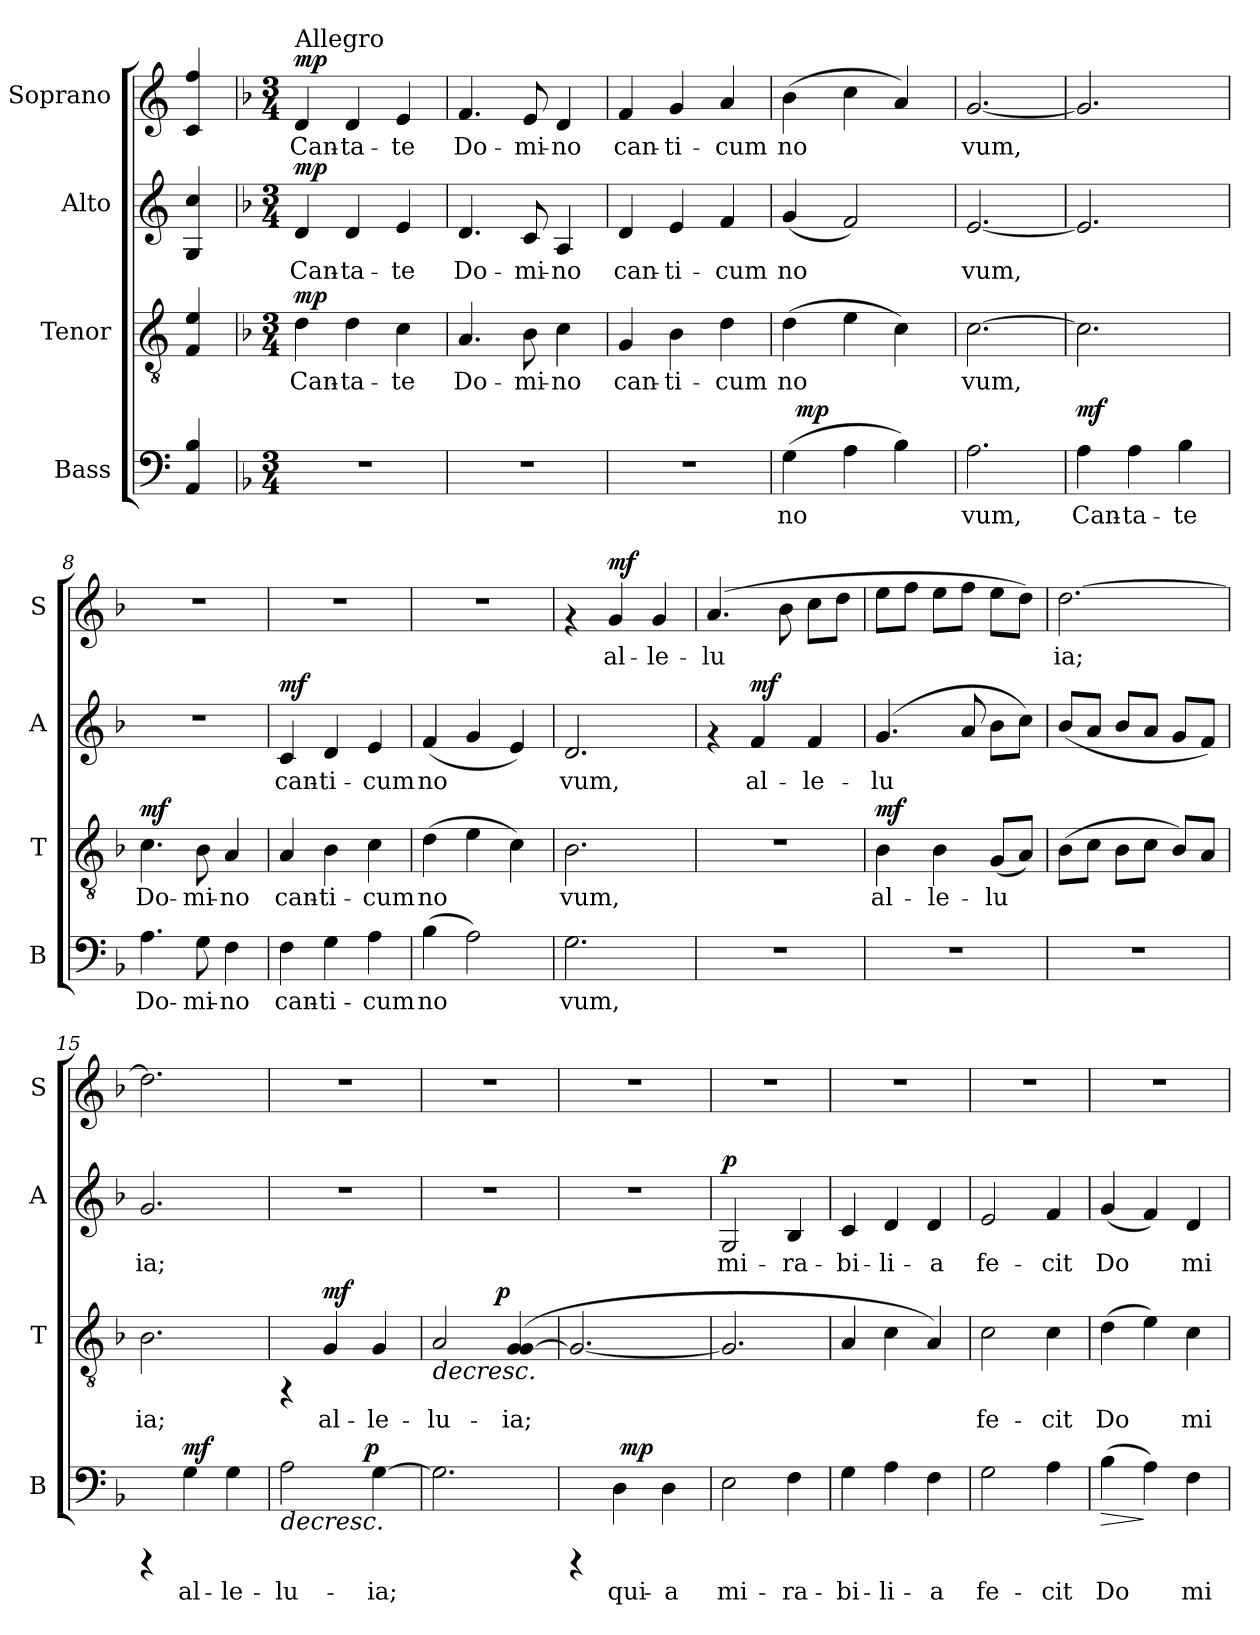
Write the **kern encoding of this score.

**kern	**text	**dynam	**kern	**text	**dynam	**kern	**text	**dynam	**kern	**text	**dynam
*part4	*part4	*part4	*part3	*part3	*part3	*part2	*part2	*part2	*part1	*part1	*part1
*staff4	*staff4	*staff4	*staff3	*staff3	*staff3	*staff2	*staff2	*staff2	*staff1	*staff1	*staff1
*I"Bass	*	*	*I"Tenor	*	*	*I"Alto	*	*	*I"Soprano	*	*
*I'B	*	*	*I'T	*	*	*I'A	*	*	*I'S	*	*
!!LO:PB:g=z
*stria5	*	*	*stria5	*	*	*stria5	*	*	*stria5	*	*
*clefF4	*	*	*clefGv2	*	*	*clefG2	*	*	*clefG2	*	*
*k[]	*	*	*k[]	*	*	*k[]	*	*	*k[]	*	*
*C:	*	*	*C:	*	*	*C:	*	*	*C:	*	*
=1	=1	=1	=1	=1	=1	=1	=1	=1	=1	=1	=1
!	!LO:LY:b:cj	!	!	!LO:LY:b:cj	!	!	!LO:LY:b:cj	!	!	!LO:LY:b:cj	!
4B/ 4AA/	.	.	4e/ 4F/	.	.	4cc/ 4G/	.	.	4ff/ 4c/	.	.
=2!	=2!	=2!	=2!	=2!	=2!	=2!	=2!	=2!	=2!	=2!	=2!
*k[b-]	*	*	*k[b-]	*	*	*k[b-]	*	*	*k[b-]	*	*
*F:	*	*	*F:	*	*	*F:	*	*	*F:	*	*
*M3/4	*	*	*M3/4	*	*	*M3/4	*	*	*M3/4	*	*
!	!	!	!	!	!	!	!	!	!LO:TX:a:t=Allegro	!	!
!	!	!	!	!LO:LY:b:cj	!LO:DY:a	!	!LO:LY:b:cj	!LO:DY:a	!	!LO:LY:b:cj	!LO:DY:a
2.r	.	.	4d\	Can-	mp	4d/	Can-	mp	4d/	Can-	mp
!	!	!	!	!LO:LY:b:cj	!	!	!LO:LY:b:cj	!	!	!LO:LY:b:cj	!
.	.	.	4d\	-ta-	.	4d/	-ta-	.	4d/	-ta-	.
!	!	!	!	!LO:LY:b:cj	!	!	!LO:LY:b:cj	!	!	!LO:LY:b:cj	!
.	.	.	4c\	-te	.	4e/	-te	.	4e/	-te	.
=3	=3	=3	=3	=3	=3	=3	=3	=3	=3	=3	=3
!	!	!	!	!LO:LY:b:cj	!	!	!LO:LY:b:cj	!	!	!LO:LY:b:cj	!
2.r	.	.	4.A/	Do-	.	4.d/	Do-	.	4.f/	Do-	.
!	!	!	!	!LO:LY:b:cj	!	!	!LO:LY:b:cj	!	!	!LO:LY:b:cj	!
.	.	.	8B-\	-mi-	.	8c/	-mi-	.	8e/	-mi-	.
!	!	!	!	!LO:LY:b:cj	!	!	!LO:LY:b:cj	!	!	!LO:LY:b:cj	!
.	.	.	4c\	-no	.	4A/	-no	.	4d/	-no	.
=4	=4	=4	=4	=4	=4	=4	=4	=4	=4	=4	=4
!	!	!	!	!LO:LY:b:cj	!	!	!LO:LY:b:cj	!	!	!LO:LY:b:cj	!
2.r	.	.	4G/	can-	.	4d/	can-	.	4f/	can-	.
!	!	!	!	!LO:LY:b:cj	!	!	!LO:LY:b:cj	!	!	!LO:LY:b:cj	!
.	.	.	4B-\	-ti-	.	4e/	-ti-	.	4g/	-ti-	.
!	!	!	!	!LO:LY:b:cj	!	!	!LO:LY:b:cj	!	!	!LO:LY:b:cj	!
.	.	.	4d\	-cum	.	4f/	-cum	.	4a/	-cum	.
=5	=5	=5	=5	=5	=5	=5	=5	=5	=5	=5	=5
!	!LO:LY:b:cj	!	!	!LO:LY:b:cj	!	!	!LO:LY:b:cj	!	!	!LO:LY:b:cj	!
*^	*	*	*	*	*	*	*	*	*	*	*
(>4G\	32ryy	no-	.	(>4d\	no-	.	(<4g/	no-	.	(>4b-\	no-	.
!	!	!	!LO:DY:a	!	!	!	!	!	!	!	!	!
.	2ryy	.	mp	.	.	.	.	.	.	.	.	.
!	!	!LO:LY:b:cj	!	!	!LO:LY:b:cj	!	!	!LO:LY:b:cj	!	!	!LO:LY:b:cj	!
4A\	.	--	.	4e\	--	.	2f/)	--	.	4cc\	--	.
!	!	!LO:LY:b:cj	!	!	!LO:LY:b:cj	!	!	!	!	!	!LO:LY:b:cj	!
4B-\)	.	--	.	4c\)	--	.	.	.	.	4a/)	--	.
.	8..ryy	.	.	.	.	.	.	.	.	.	.	.
=6	=6	=6	=6	=6	=6	=6	=6	=6	=6	=6	=6	=6
!	!	!LO:LY:b:cj	!	!	!LO:LY:b:cj	!	!	!LO:LY:b:cj	!	!	!LO:LY:b:cj	!
*v	*v	*	*	*	*	*	*	*	*	*	*	*
2.A\	-vum,	.	[<2.c\	-vum,	.	[<2.e/	-vum,	.	[<2.g/	-vum,	.
!!LO:LB:g=z
=7	=7	=7	=7	=7	=7	=7	=7	=7	=7	=7	=7
!	!LO:LY:b:cj	!LO:DY:a	!	!LO:LY:b:cj	!	!	!LO:LY:b:cj	!	!	!LO:LY:b:cj	!
4A\	Can-	mf	2.c\]	.	.	2.e/]	.	.	2.g/]	.	.
!	!LO:LY:b:cj	!	!	!	!	!	!	!	!	!	!
4A\	-ta-	.	.	.	.	.	.	.	.	.	.
!	!LO:LY:b:cj	!	!	!	!	!	!	!	!	!	!
4B-\	-te	.	.	.	.	.	.	.	.	.	.
=8	=8	=8	=8	=8	=8	=8	=8	=8	=8	=8	=8
!	!LO:LY:b:cj	!	!	!LO:LY:b:cj	!LO:DY:a	!	!	!	!	!	!
4.A\	Do-	.	4.c\	Do-	mf	2.r	.	.	2.r	.	.
!	!LO:LY:b:cj	!	!	!LO:LY:b:cj	!	!	!	!	!	!	!
8G\	-mi-	.	8B-\	-mi-	.	.	.	.	.	.	.
!	!LO:LY:b:cj	!	!	!LO:LY:b:cj	!	!	!	!	!	!	!
4F\	-no	.	4A/	-no	.	.	.	.	.	.	.
=9	=9	=9	=9	=9	=9	=9	=9	=9	=9	=9	=9
!	!LO:LY:b:cj	!	!	!LO:LY:b:cj	!	!	!LO:LY:b:cj	!LO:DY:a	!	!	!
4F\	can-	.	4A/	can-	.	4c/	can-	mf	2.r	.	.
!	!LO:LY:b:cj	!	!	!LO:LY:b:cj	!	!	!LO:LY:b:cj	!	!	!	!
4G\	-ti-	.	4B-\	-ti-	.	4d/	-ti-	.	.	.	.
!	!LO:LY:b:cj	!	!	!LO:LY:b:cj	!	!	!LO:LY:b:cj	!	!	!	!
4A\	-cum	.	4c\	-cum	.	4e/	-cum	.	.	.	.
=10	=10	=10	=10	=10	=10	=10	=10	=10	=10	=10	=10
!	!LO:LY:b:cj	!	!	!LO:LY:b:cj	!	!	!LO:LY:b:cj	!	!	!	!
(>4B-\	no-	.	(>4d\	no-	.	(<4f/	no-	.	2.r	.	.
!	!LO:LY:b:cj	!	!	!LO:LY:b:cj	!	!	!LO:LY:b:cj	!	!	!	!
2A\)	--	.	4e\	--	.	4g/	--	.	.	.	.
!	!	!	!	!LO:LY:b:cj	!	!	!LO:LY:b:cj	!	!	!	!
.	.	.	4c\)	--	.	4e/)	--	.	.	.	.
=11	=11	=11	=11	=11	=11	=11	=11	=11	=11	=11	=11
!	!LO:LY:b:cj	!	!	!LO:LY:b:cj	!	!	!LO:LY:b:cj	!	!	!	!
2.G\	-vum,	.	2.B-\	-vum,	.	2.d/	-vum,	.	4rf	.	.
!	!	!	!	!	!	!	!	!	!	!LO:LY:b:cj	!LO:DY:a
.	.	.	.	.	.	.	.	.	4g/	al-	mf
!	!	!	!	!	!	!	!	!	!	!LO:LY:b:cj	!
.	.	.	.	.	.	.	.	.	4g/	-le-	.
=12	=12	=12	=12	=12	=12	=12	=12	=12	=12	=12	=12
!	!	!	!	!	!	!	!	!	!	!LO:LY:b:cj	!
2.r	.	.	2.r	.	.	4rf	.	.	(>4.a/	-lu-	.
!	!	!	!	!	!	!	!LO:LY:b:cj	!LO:DY:a	!	!	!
.	.	.	.	.	.	4f/	al-	mf	.	.	.
!	!	!	!	!	!	!	!	!	!	!LO:LY:b:cj	!
.	.	.	.	.	.	.	.	.	8b-\	--	.
!	!	!	!	!	!	!	!LO:LY:b:cj	!	!	!LO:LY:b:cj	!
.	.	.	.	.	.	4f/	-le-	.	8cc\L	--	.
!	!	!	!	!	!	!	!	!	!	!LO:LY:b:cj	!
.	.	.	.	.	.	.	.	.	8dd\J	--	.
=13	=13	=13	=13	=13	=13	=13	=13	=13	=13	=13	=13
!	!	!	!	!LO:LY:b:cj	!LO:DY:a	!	!LO:LY:b:cj	!	!	!LO:LY:b:cj	!
2.r	.	.	4B-\	al-	mf	(>4.g/	-lu-	.	8ee\L	--	.
!	!	!	!	!	!	!	!	!	!	!LO:LY:b:cj	!
.	.	.	.	.	.	.	.	.	8ff\J	--	.
!	!	!	!	!LO:LY:b:cj	!	!	!	!	!	!LO:LY:b:cj	!
.	.	.	4B-\	-le-	.	.	.	.	8ee\L	--	.
!	!	!	!	!	!	!	!LO:LY:b:cj	!	!	!LO:LY:b:cj	!
.	.	.	.	.	.	8a/	--	.	8ff\J	--	.
!	!	!	!	!LO:LY:b:cj	!	!	!LO:LY:b:cj	!	!	!LO:LY:b:cj	!
.	.	.	(>8G/L	-lu-	.	8b-\L	--	.	8ee\L	--	.
!	!	!	!	!LO:LY:b:cj	!	!	!LO:LY:b:cj	!	!	!LO:LY:b:cj	!
.	.	.	8A/J)	--	.	8cc\J)	--	.	8dd\J)	--	.
!!LO:PB:g=z
=14	=14	=14	=14	=14	=14	=14	=14	=14	=14	=14	=14
!	!	!	!	!LO:LY:b:cj	!	!	!LO:LY:b:cj	!	!	!LO:LY:b:cj	!
2.r	.	.	(>8B-\L	--	.	(>8b-/L	--	.	[>2.dd\	-ia;	.
!	!	!	!	!LO:LY:b:cj	!	!	!LO:LY:b:cj	!	!	!	!
.	.	.	8c\J	--	.	8a/J	--	.	.	.	.
!	!	!	!	!LO:LY:b:cj	!	!	!LO:LY:b:cj	!	!	!	!
.	.	.	8B-\L	--	.	8b-/L	--	.	.	.	.
!	!	!	!	!LO:LY:b:cj	!	!	!LO:LY:b:cj	!	!	!	!
.	.	.	8c\J	--	.	8a/J	--	.	.	.	.
!	!	!	!	!LO:LY:b:cj	!	!	!LO:LY:b:cj	!	!	!	!
.	.	.	8B-/L)	--	.	8g/L	--	.	.	.	.
!	!	!	!	!LO:LY:b:cj	!	!	!LO:LY:b:cj	!	!	!	!
.	.	.	8A/J	--	.	8f/J)	--	.	.	.	.
=15	=15	=15	=15	=15	=15	=15	=15	=15	=15	=15	=15
!	!	!	!	!LO:LY:b:cj	!	!	!LO:LY:b:cj	!	!	!LO:LY:b:cj	!
4rCCC	.	.	2.B-\	-ia;	.	2.g/	-ia;	.	2.dd\]	.	.
!	!LO:LY:b:cj	!LO:DY:a	!	!	!	!	!	!	!	!	!
4G\	al-	mf	.	.	.	.	.	.	.	.	.
!	!LO:LY:b:cj	!	!	!	!	!	!	!	!	!	!
4G\	-le-	.	.	.	.	.	.	.	.	.	.
=16	=16	=16	=16	=16	=16	=16	=16	=16	=16	=16	=16
!	!LO:LY:b:cj	!LO:HP:b	!	!	!	!	!	!	!	!	!
*^	*	*	*	*	*	*	*	*	*	*	*
2A\	4ryy	-lu-	>	4rFF	.	.	2.r	.	.	2.r	.	.
!	!	!	!	!	!LO:LY:b:cj	!LO:DY:a	!	!	!	!	!	!
.	8...ryy	.	.	4G/	al-	mf	.	.	.	.	.	.
!	!	!	!LO:DY:a	!	!	!	!	!	!	!	!	!
.	4ryy	.	p	.	.	.	.	.	.	.	.	.
!	!	!LO:LY:b:cj	!	!	!LO:LY:b:cj	!	!	!	!	!	!	!
[>4G\	.	-ia;	]	4G/	-le-	.	.	.	.	.	.	.
.	64ryy	.	.	.	.	.	.	.	.	.	.	.
=17	=17	=17	=17	=17	=17	=17	=17	=17	=17	=17	=17	=17
!	!	!LO:LY:b:cj	!	!	!LO:LY:b:cj	!LO:HP:b	!	!	!	!	!	!
*v	*v	*	*	*^	*	*	*	*	*	*	*	*
2.G\]	.	.	2A/	4...ryy	-lu-	>	2.r	.	.	2.r	.	.
!	!	!	!	!	!	!LO:DY:a	!	!	!	!	!	!
.	.	.	.	4ryy	.	p	.	.	.	.	.	.
!	!	!	!	!	!LO:LY:b:cj	!	!	!	!	!	!	!
.	.	.	(>4G/ [<4G/	.	-ia;	]	.	.	.	.	.	.
.	.	.	.	32ryy	.	.	.	.	.	.	.	.
=18	=18	=18	=18	=18	=18	=18	=18	=18	=18	=18	=18	=18
!	!	!	!	!	!LO:LY:b:cj	!	!	!	!	!	!	!
*^	*	*	*v	*v	*	*	*	*	*	*	*	*
4rCCC	4ryy	.	.	2.G/_<	.	.	2.r	.	.	2.r	.	.
!	!	!LO:LY:b:cj	!	!	!	!	!	!	!	!	!	!
4D\	64ryy	qui-	.	.	.	.	.	.	.	.	.	.
!	!	!	!LO:DY:a	!	!	!	!	!	!	!	!	!
.	4ryy	.	mp	.	.	.	.	.	.	.	.	.
!	!	!LO:LY:b:cj	!	!	!	!	!	!	!	!	!	!
4D\	.	-a	.	.	.	.	.	.	.	.	.	.
.	8...ryy	.	.	.	.	.	.	.	.	.	.	.
=19	=19	=19	=19	=19	=19	=19	=19	=19	=19	=19	=19	=19
!	!	!LO:LY:b:cj	!	!	!LO:LY:b:cj	!	!	!LO:LY:b:cj	!LO:DY:a	!	!	!
*v	*v	*	*	*	*	*	*	*	*	*	*	*
2E\	mi-	.	2.G/]	.	.	2G/	mi-	p	2.r	.	.
!	!LO:LY:b:cj	!	!	!	!	!	!LO:LY:b:cj	!	!	!	!
4F\	-ra-	.	.	.	.	4B-/	-ra-	.	.	.	.
=20	=20	=20	=20	=20	=20	=20	=20	=20	=20	=20	=20
!	!LO:LY:b:cj	!	!	!LO:LY:b:cj	!	!	!LO:LY:b:cj	!	!	!	!
4G\	-bi-	.	4A/	.	.	4c/	-bi-	.	2.r	.	.
!	!LO:LY:b:cj	!	!	!LO:LY:b:cj	!	!	!LO:LY:b:cj	!	!	!	!
4A\	-li-	.	4c\	.	.	4d/	-li-	.	.	.	.
!	!LO:LY:b:cj	!	!	!LO:LY:b:cj	!	!	!LO:LY:b:cj	!	!	!	!
4F\	-a	.	4A/)	.	.	4d/	-a	.	.	.	.
!!LO:LB:g=z
=21	=21	=21	=21	=21	=21	=21	=21	=21	=21	=21	=21
!	!LO:LY:b:cj	!	!	!LO:LY:b:cj	!	!	!LO:LY:b:cj	!	!	!	!
2G\	fe-	.	2c\	fe-	.	2e/	fe-	.	2.r	.	.
!	!LO:LY:b:cj	!	!	!LO:LY:b:cj	!	!	!LO:LY:b:cj	!	!	!	!
4A\	-cit	.	4c\	-cit	.	4f/	-cit	.	.	.	.
=22	=22	=22	=22	=22	=22	=22	=22	=22	=22	=22	=22
!	!LO:LY:b:cj	!LO:HP:b	!	!LO:LY:b:cj	!	!	!LO:LY:b:cj	!	!	!	!
(>4B-\	Do-	>	(>4d\	Do-	.	(<4g/	Do-	.	2.r	.	.
!	!LO:LY:b:cj	!	!	!LO:LY:b:cj	!	!	!LO:LY:b:cj	!	!	!	!
4A\)	--	]	4e\)	--	.	4f/)	--	.	.	.	.
!	!LO:LY:b:cj	!	!	!LO:LY:b:cj	!	!	!LO:LY:b:cj	!	!	!	!
4F\	-mi-	.	4c\	-mi-	.	4d/	-mi-	.	.	.	.
=	=	=	=	=	=	=	=	=	=	=	=
*-	*-	*-	*-	*-	*-	*-	*-	*-	*-	*-	*-
